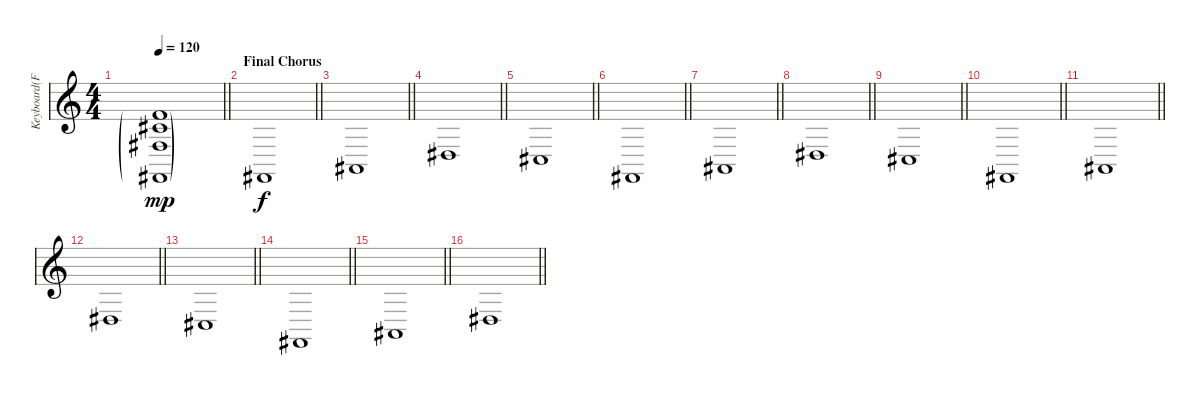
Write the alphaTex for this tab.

\track ("Keyboard(FX)" "Keyboard(F") {instrument fx1rain}
\staff {score}
\tuning (E4 B3 G3 D3 A2 E2) {hide}
\ts (4 4)
\tempo 120
\clef g2
\barLineRight lightlight
\ks c
(10.3{g} 11.4{g} 9.5{g} 2.6{g}).1{dy mp} |
\section ("" "Final Chorus")
\barLineRight lightlight
2.6.1{dy f} |
\barLineRight lightlight
1.5.1 |
\barLineRight lightlight
6.5.1 |
\barLineRight lightlight
4.5.1 |
\barLineRight lightlight
2.6.1 |
\barLineRight lightlight
1.5.1 |
\barLineRight lightlight
6.5.1 |
\barLineRight lightlight
4.5.1 |
\barLineRight lightlight
2.6.1 |
\barLineRight lightlight
1.5.1 |
\barLineRight lightlight
6.5.1 |
\barLineRight lightlight
4.5.1 |
\barLineRight lightlight
2.6.1 |
\barLineRight lightlight
1.5.1 |
\barLineRight lightlight
6.5.1
